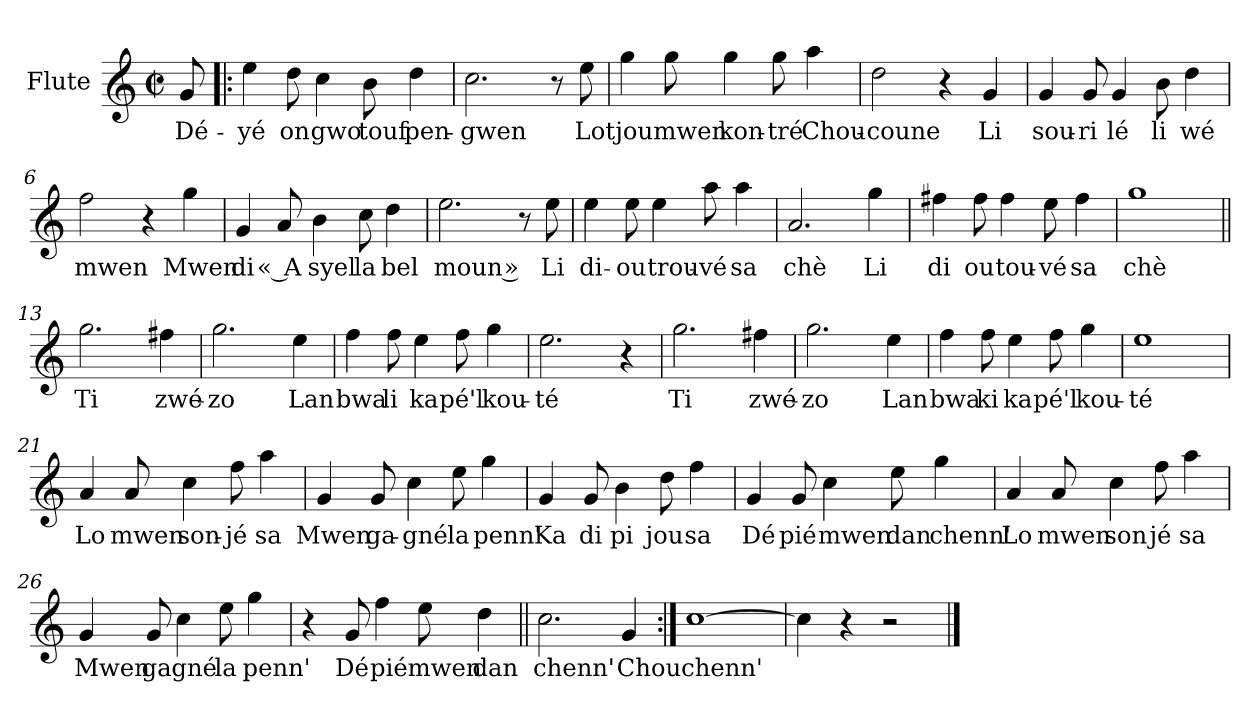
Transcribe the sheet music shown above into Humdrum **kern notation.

**kern	**text
*part1	*part1
*staff1	*staff1
*I"Flute	*
*I'Fl	*
*clefG2	*
*k[]	*
*C:	*
*M2/2	*
*met(c|)	*
*MM132	*
=	=
8g/	Dé-
=1!|:	=1!|:
4ee\	-yé
8dd\	on
4cc\	gwo
8b\	touf
4dd\	pen-
=2	=2
2.cc\	-gwen
8r	.
8ee\	Lot
=3	=3
4gg\	jou
8gg\	mwen
4gg\	kon-
8gg\	-tré
4aa\	Chou-
=4	=4
2dd\	-coune
4r	.
4g/	Li
!!LO:LB:g=z
=5	=5
4g/	sou-
8g/	-ri
4g/	lé
8b\	li
4dd\	wé
=6	=6
2ff\	mwen
4r	.
4gg\	Mwen
=7	=7
4g/	di
8a/	« A
4b\	syel
8cc\	la
4dd\	bel
=8	=8
2.ee\	moun »
8r	.
8ee\	Li
=9	=9
4ee\	di-
8ee\	-ou
4ee\	trou-
8aa\	-vé
4aa\	sa
=10	=10
2.a/	chè
4gg\	Li
!!LO:LB:g=z
=11	=11
4ff#X\	di
8ff#\	ou
4ff#\	tou-
8ee\	-vé
4ff#\	sa
=12	=12
1gg	chè
=13||	=13||
2.gg\	Ti
4ff#X\	zwé-
=14	=14
2.gg\	-zo
4ee\	Lan
=15	=15
4ff\	bwa
8ff\	li
4ee\	ka
8ff\	pé'l
4gg\	kou-
=16	=16
2.ee\	-té
4r	.
=17	=17
2.gg\	Ti
4ff#X\	zwé-
!!LO:LB:g=z
=18	=18
2.gg\	-zo
4ee\	Lan
=19	=19
4ff\	bwa
8ff\	ki
4ee\	ka
8ff\	pé'l
4gg\	kou-
=20	=20
1ee	-té
=21	=21
4a/	Lo
8a/	mwen
4cc\	son-
8ff\	-jé
4aa\	sa
=22	=22
4g/	Mwen
8g/	ga-
4cc\	-gné
8ee\	la
4gg\	penn'
!!LO:LB:g=z
=23	=23
4g/	Ka
8g/	di
4b\	pi
8dd\	jou
4ff\	sa
=24	=24
4g/	Dé
8g/	pié
4cc\	mwen
8ee\	dan
4gg\	chenn'
=25	=25
4a/	Lo
8a/	mwen
4cc\	son
8ff\	jé
4aa\	sa
=26	=26
4g/	Mwen
8g/	ga
4cc\	gné
8ee\	la
4gg\	penn'
!!LO:LB:g=z
=27	=27
4r	.
8g/	Dé
4ff\	pié
8ee\	mwen
4dd\	dan
=28||	=28||
2.cc\	chenn'
4g/	Chou
=29:|!	=29:|!
[1cc	chenn'
=30	=30
4cc\]	.
4r	.
2r	.
==	==
*-	*-
